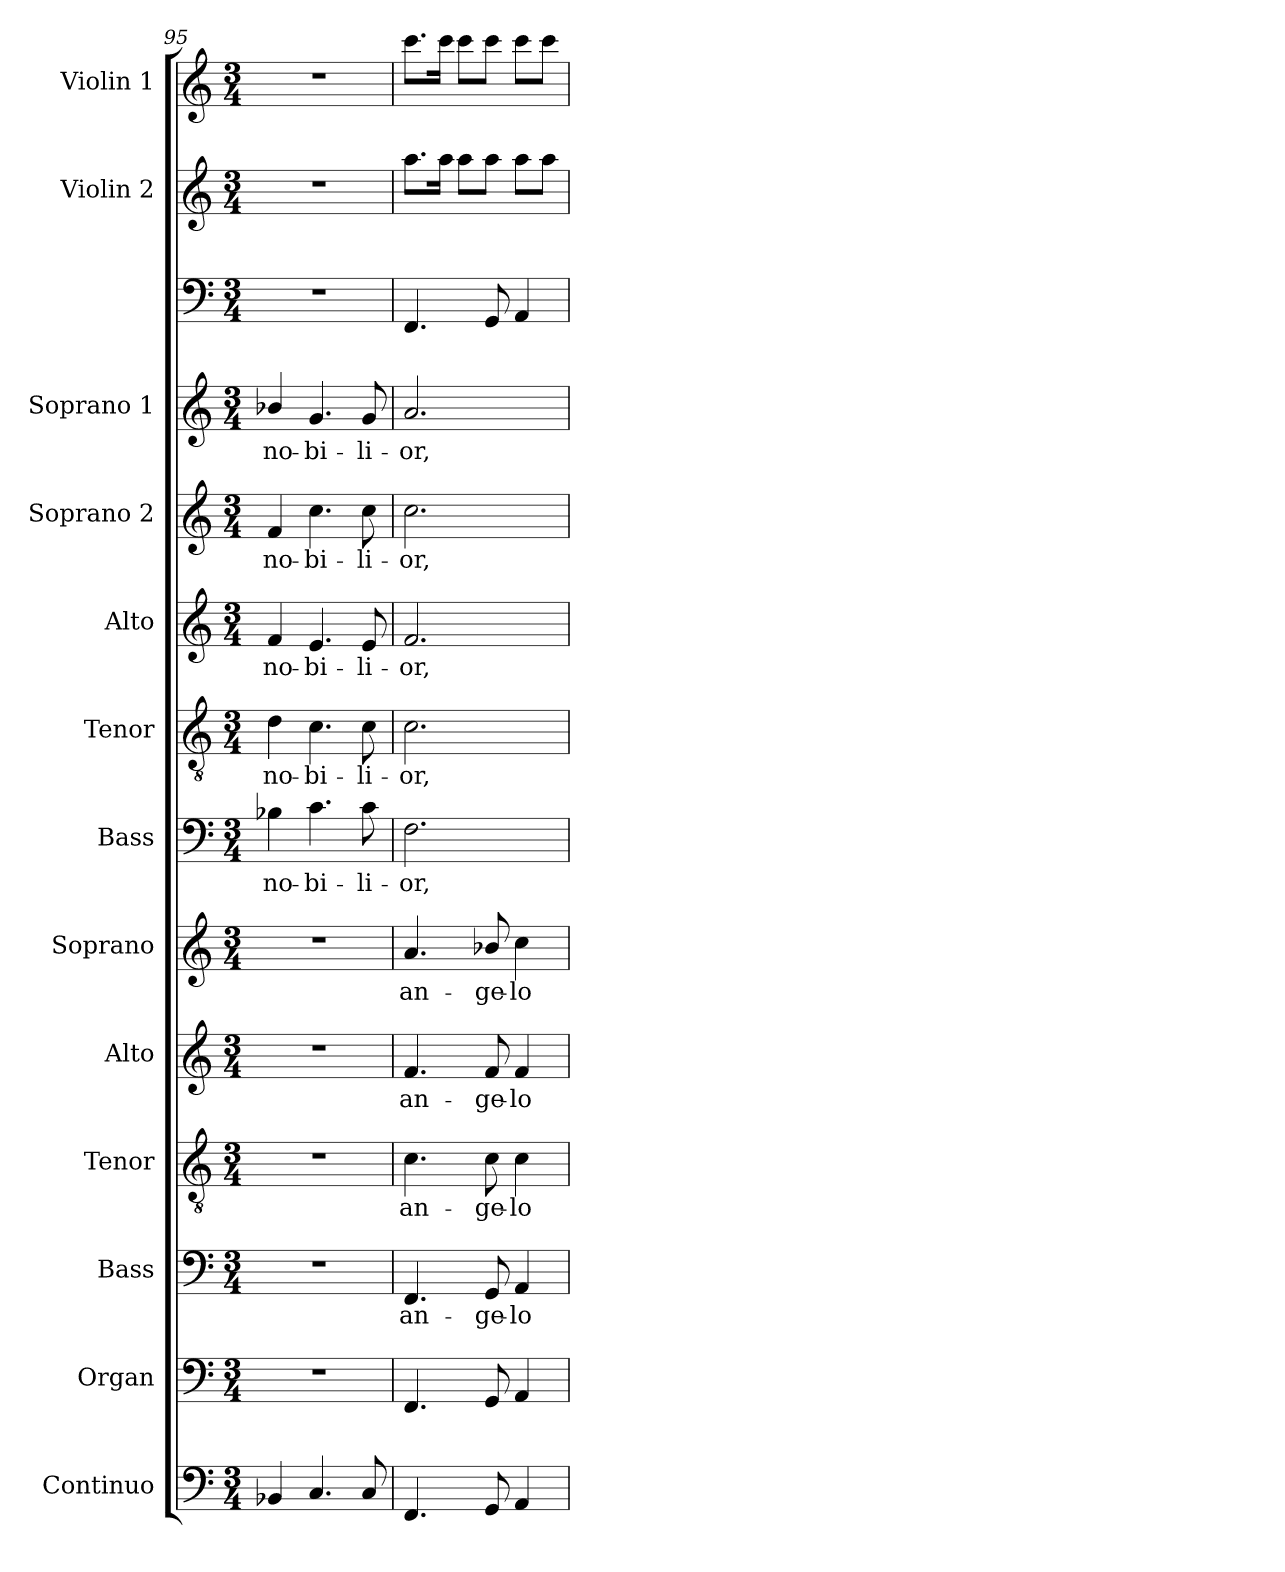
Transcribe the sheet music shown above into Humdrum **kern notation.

**kern	**kern	**kern	**text	**kern	**text	**kern	**text	**kern	**text	**kern	**text	**kern	**text	**kern	**text	**kern	**text	**kern	**text	**kern	**kern	**kern
*part14	*part13	*part12	*part12	*part11	*part11	*part10	*part10	*part9	*part9	*part8	*part8	*part7	*part7	*part6	*part6	*part5	*part5	*part4	*part4	*part3	*part2	*part1
*staff14	*staff13	*staff12	*staff12	*staff11	*staff11	*staff10	*staff10	*staff9	*staff9	*staff8	*staff8	*staff7	*staff7	*staff6	*staff6	*staff5	*staff5	*staff4	*staff4	*staff3	*staff2	*staff1
*I"Continuo	*I"Organ	*I"Bass	*	*I"Tenor	*	*I"Alto	*	*I"Soprano	*	*I"Bass	*	*I"Tenor	*	*I"Alto	*	*I"Soprano 2	*	*I"Soprano 1	*	*I""Acc. to violins"	*I"Violin 2	*I"Violin 1
*I'Cont.	*I'Org.	*I'B.	*	*I'T.	*	*I'A.	*	*I'S.	*	*I'B.	*	*I'T.	*	*I'A.	*	*I'S2.	*	*I'S1.	*	*I'Ac to violins.	*I'Vln. 2	*I'Vln. 1
*clefF4	*clefF4	*clefF4	*	*clefGv2	*	*clefG2	*	*clefG2	*	*clefF4	*	*clefGv2	*	*clefG2	*	*clefG2	*	*clefG2	*	*clefF4	*clefG2	*clefG2
*	*	*	*	*ITrd7c12	*	*	*	*	*	*	*	*ITrd7c12	*	*	*	*	*	*	*	*	*	*
*k[]	*k[]	*k[]	*	*k[]	*	*k[]	*	*k[]	*	*k[]	*	*k[]	*	*k[]	*	*k[]	*	*k[]	*	*k[]	*k[]	*k[]
*C:	*C:	*C:	*	*C:	*	*C:	*	*C:	*	*C:	*	*C:	*	*C:	*	*C:	*	*C:	*	*C:	*C:	*C:
*M3/4	*M3/4	*M3/4	*	*M3/4	*	*M3/4	*	*M3/4	*	*M3/4	*	*M3/4	*	*M3/4	*	*M3/4	*	*M3/4	*	*M3/4	*M3/4	*M3/4
=95	=95	=95	=95	=95	=95	=95	=95	=95	=95	=95	=95	=95	=95	=95	=95	=95	=95	=95	=95	=95	=95	=95
!	!LO:N:vis=1	!LO:N:vis=1	!	!LO:N:vis=1	!	!LO:N:vis=1	!	!LO:N:vis=1	!	!	!	!	!	!	!	!	!	!	!	!	!	!
!	!	!	!	!	!	!	!	!	!	!	!LO:LY:b:color=#000000	!	!	!	!	!	!	!	!	!	!	!
!	!	!	!	!	!	!	!	!	!	!	!	!	!LO:LY:b:color=#000000	!	!	!	!	!	!	!	!	!
!	!	!	!	!	!	!	!	!	!	!	!	!	!	!	!LO:LY:b:color=#000000	!	!	!	!	!	!	!
!	!	!	!	!	!	!	!	!	!	!	!	!	!	!	!	!	!LO:LY:b:color=#000000	!	!	!	!	!
!	!	!	!	!	!	!	!	!	!	!	!	!	!	!	!	!	!	!	!LO:LY:b:color=#000000	!LO:N:vis=1	!LO:N:vis=1	!LO:N:vis=1
4BB-Xi/	2.r	2.r	.	2.r	.	2.r	.	2.r	.	4B-Xi\	no-	4Di\	no-	4fi/	no-	4fi/	no-	4b-Xi/	no-	2.r	2.r	2.r
!	!	!	!	!	!	!	!	!	!	!	!LO:LY:b:color=#000000	!	!	!	!	!	!	!	!	!	!	!
!	!	!	!	!	!	!	!	!	!	!	!	!	!LO:LY:b:color=#000000	!	!	!	!	!	!	!	!	!
!	!	!	!	!	!	!	!	!	!	!	!	!	!	!	!LO:LY:b:color=#000000	!	!	!	!	!	!	!
!	!	!	!	!	!	!	!	!	!	!	!	!	!	!	!	!	!LO:LY:b:color=#000000	!	!	!	!	!
!	!	!	!	!	!	!	!	!	!	!	!	!	!	!	!	!	!	!	!LO:LY:b:color=#000000	!	!	!
4.Ci/	.	.	.	.	.	.	.	.	.	4.ci\	-bi-	4.Ci\	-bi-	4.ei/	-bi-	4.cci\	-bi-	4.gi/	-bi-	.	.	.
!	!	!	!	!	!	!	!	!	!	!	!LO:LY:b:color=#000000	!	!	!	!	!	!	!	!	!	!	!
!	!	!	!	!	!	!	!	!	!	!	!	!	!LO:LY:b:color=#000000	!	!	!	!	!	!	!	!	!
!	!	!	!	!	!	!	!	!	!	!	!	!	!	!	!LO:LY:b:color=#000000	!	!	!	!	!	!	!
!	!	!	!	!	!	!	!	!	!	!	!	!	!	!	!	!	!LO:LY:b:color=#000000	!	!	!	!	!
!	!	!	!	!	!	!	!	!	!	!	!	!	!	!	!	!	!	!	!LO:LY:b:color=#000000	!	!	!
8Ci/	.	.	.	.	.	.	.	.	.	8ci\	-li-	8Ci\	-li-	8ei/	-li-	8cci\	-li-	8gi/	-li-	.	.	.
!!LO:PB:g=z
=96	=96	=96	=96	=96	=96	=96	=96	=96	=96	=96	=96	=96	=96	=96	=96	=96	=96	=96	=96	=96	=96	=96
!	!	!	!LO:LY:b:color=#000000	!	!	!	!	!	!	!	!	!	!	!	!	!	!	!	!	!	!	!
!	!	!	!	!	!LO:LY:b:color=#000000	!	!	!	!	!	!	!	!	!	!	!	!	!	!	!	!	!
!	!	!	!	!	!	!	!LO:LY:b:color=#000000	!	!	!	!	!	!	!	!	!	!	!	!	!	!	!
!	!	!	!	!	!	!	!	!	!LO:LY:b:color=#000000	!	!	!	!	!	!	!	!	!	!	!	!	!
!	!	!	!	!	!	!	!	!	!	!	!LO:LY:b:color=#000000	!	!	!	!	!	!	!	!	!	!	!
!	!	!	!	!	!	!	!	!	!	!	!	!	!LO:LY:b:color=#000000	!	!	!	!	!	!	!	!	!
!	!	!	!	!	!	!	!	!	!	!	!	!	!	!	!LO:LY:b:color=#000000	!	!	!	!	!	!	!
!	!	!	!	!	!	!	!	!	!	!	!	!	!	!	!	!	!LO:LY:b:color=#000000	!	!	!	!	!
!	!	!	!	!	!	!	!	!	!	!	!	!	!	!	!	!	!	!	!LO:LY:b:color=#000000	!	!	!
4.FFi/	4.FFi/	4.FFi/	an-	4.Ci\	an-	4.fi/	an-	4.ai/	an-	2.Fi\	-or,	2.Ci\	-or,	2.fi/	-or,	2.cci\	-or,	2.ai/	-or,	4.FFi/	8.aai\L	8.ccci\L
.	.	.	.	.	.	.	.	.	.	.	.	.	.	.	.	.	.	.	.	.	16aai\Jk	16ccci\Jk
.	.	.	.	.	.	.	.	.	.	.	.	.	.	.	.	.	.	.	.	.	8aai\L	8ccci\L
!	!	!	!LO:LY:b:color=#000000	!	!	!	!	!	!	!	!	!	!	!	!	!	!	!	!	!	!	!
!	!	!	!	!	!LO:LY:b:color=#000000	!	!	!	!	!	!	!	!	!	!	!	!	!	!	!	!	!
!	!	!	!	!	!	!	!LO:LY:b:color=#000000	!	!	!	!	!	!	!	!	!	!	!	!	!	!	!
!	!	!	!	!	!	!	!	!	!LO:LY:b:color=#000000	!	!	!	!	!	!	!	!	!	!	!	!	!
8GGi/	8GGi/	8GGi/	-ge-	8Ci\	-ge-	8fi/	-ge-	8b-i/	-ge-	.	.	.	.	.	.	.	.	.	.	8GGi/	8aai\J	8ccci\J
!	!	!	!LO:LY:b:color=#000000	!	!	!	!	!	!	!	!	!	!	!	!	!	!	!	!	!	!	!
!	!	!	!	!	!LO:LY:b:color=#000000	!	!	!	!	!	!	!	!	!	!	!	!	!	!	!	!	!
!	!	!	!	!	!	!	!LO:LY:b:color=#000000	!	!	!	!	!	!	!	!	!	!	!	!	!	!	!
!	!	!	!	!	!	!	!	!	!LO:LY:b:color=#000000	!	!	!	!	!	!	!	!	!	!	!	!	!
4AAi/	4AAi/	4AAi/	-lo	4Ci\	-lo	4fi/	-lo	4cci\	-lo	.	.	.	.	.	.	.	.	.	.	4AAi/	8aai\L	8ccci\L
.	.	.	.	.	.	.	.	.	.	.	.	.	.	.	.	.	.	.	.	.	8aai\J	8ccci\J
=	=	=	=	=	=	=	=	=	=	=	=	=	=	=	=	=	=	=	=	=	=	=
*-	*-	*-	*-	*-	*-	*-	*-	*-	*-	*-	*-	*-	*-	*-	*-	*-	*-	*-	*-	*-	*-	*-
